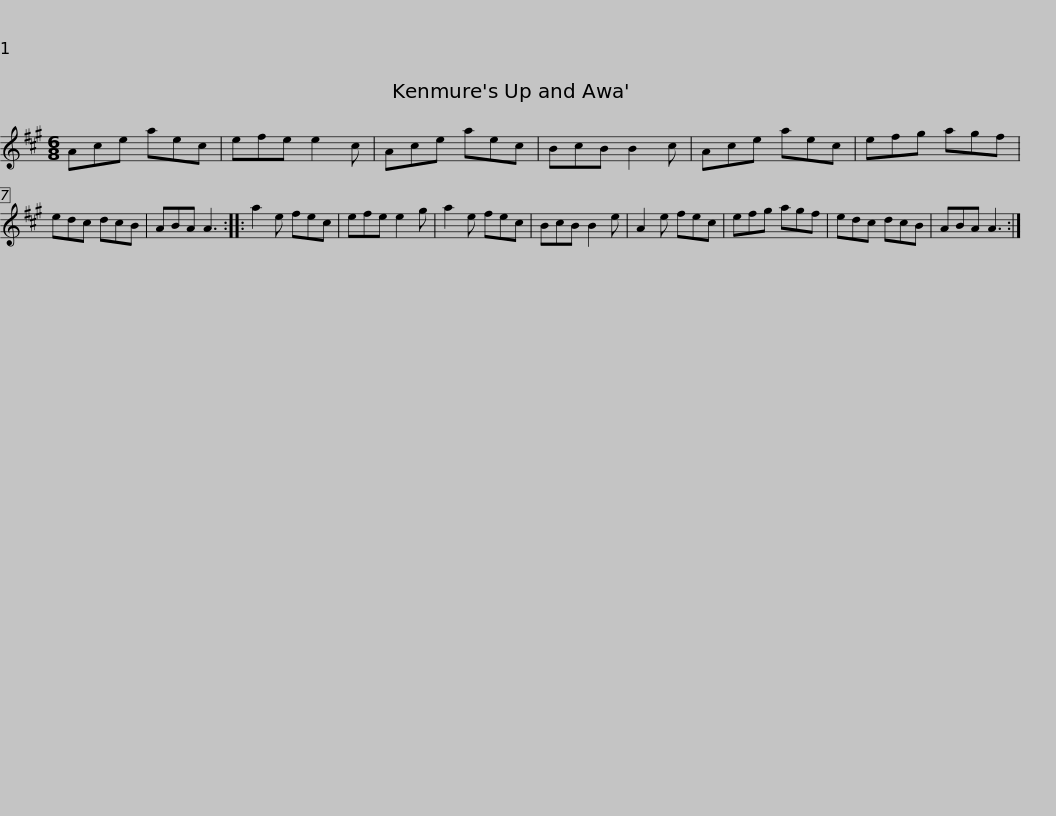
X:1
L:1/8
M:6/8
I:linebreak $
K:A
V:1 treble
V:1
 Ace aec | efe e2 c | Ace aec | BcB B2 c | Ace aec | %5
 efg agf | edc dcB |$ ABA A3 :: a2 e fec | efe e2 g | %10
 a2 e fec | BcB B2 e | A2 e fec | efg agf | edc dcB |$ %15
 ABA A3 :| %16
